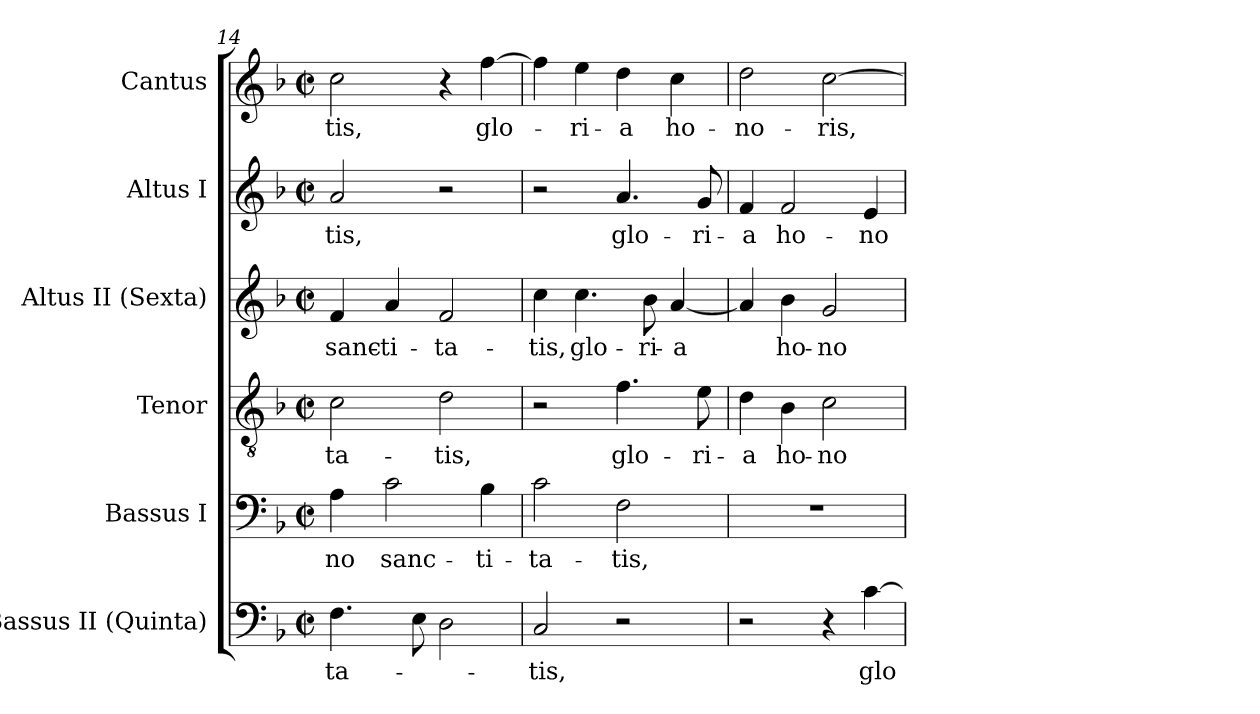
**kern	**text	**kern	**text	**kern	**text	**kern	**text	**kern	**text	**kern	**text
*part6	*part6	*part5	*part5	*part4	*part4	*part3	*part3	*part2	*part2	*part1	*part1
*staff6	*staff6	*staff5	*staff5	*staff4	*staff4	*staff3	*staff3	*staff2	*staff2	*staff1	*staff1
*I"Bassus II (Quinta)	*	*I"Bassus I	*	*I"Tenor	*	*I"Altus II (Sexta)	*	*I"Altus I	*	*I"Cantus	*
*I'B.	*	*I'B.	*	*I'T.	*	*I'A.	*	*I'A.	*	*I'S.	*
*clefF4	*	*clefF4	*	*clefGv2	*	*clefG2	*	*clefG2	*	*clefG2	*
*	*	*	*	*ITrd7c12	*	*	*	*	*	*	*
*k[b-]	*	*k[b-]	*	*k[b-]	*	*k[b-]	*	*k[b-]	*	*k[b-]	*
*F:	*	*F:	*	*F:	*	*F:	*	*F:	*	*F:	*
*M2/2	*	*M2/2	*	*M2/2	*	*M2/2	*	*M2/2	*	*M2/2	*
*met(c|)	*	*met(c|)	*	*met(c|)	*	*met(c|)	*	*met(c|)	*	*met(c|)	*
=14	=14	=14	=14	=14	=14	=14	=14	=14	=14	=14	=14
!	!LO:LY:b:color=#000000	!	!	!	!	!	!	!	!	!	!
!	!	!	!LO:LY:b:color=#000000	!	!	!	!	!	!	!	!
!	!	!	!	!	!LO:LY:b:color=#000000	!	!	!	!	!	!
!	!	!	!	!	!	!	!LO:LY:b:color=#000000	!	!	!	!
!	!	!	!	!	!	!	!	!	!LO:LY:b:color=#000000	!	!
!	!	!	!	!	!	!	!	!	!	!	!LO:LY:b:color=#000000
4.Fi\	-ta-	4Ai\	-no	2Ci\	-ta-	4fi/	sanc-	2ai/	-tis,	2cci\	-tis,
!	!	!	!LO:LY:b:color=#000000	!	!	!	!	!	!	!	!
!	!	!	!	!	!	!	!LO:LY:b:color=#000000	!	!	!	!
.	.	2ci\	sanc-	.	.	4ai/	-ti-	.	.	.	.
8Ei\	.	.	.	.	.	.	.	.	.	.	.
!	!	!	!	!	!LO:LY:b:color=#000000	!	!	!	!	!	!
!	!	!	!	!	!	!	!LO:LY:b:color=#000000	!	!	!	!
2Di\	.	.	.	2Di\	-tis,	2fi/	-ta-	2r	.	4r	.
!	!	!	!LO:LY:b:color=#000000	!	!	!	!	!	!	!	!
!	!	!	!	!	!	!	!	!	!	!	!LO:LY:b:color=#000000
.	.	4B-i\	-ti-	.	.	.	.	.	.	[>4ffi\	glo-
=15	=15	=15	=15	=15	=15	=15	=15	=15	=15	=15	=15
!	!LO:LY:b:color=#000000	!	!	!	!	!	!	!	!	!	!
!	!	!	!LO:LY:b:color=#000000	!	!	!	!	!	!	!	!
!	!	!	!	!	!	!	!LO:LY:b:color=#000000	!	!	!	!
2Ci/	-tis,	2ci\	-ta-	2r	.	4cci\	-tis,	2r	.	4ffi\]	.
!	!	!	!	!	!	!	!LO:LY:b:color=#000000	!	!	!	!
!	!	!	!	!	!	!	!	!	!	!	!LO:LY:b:color=#000000
.	.	.	.	.	.	4.cci\	glo-	.	.	4eei\	-ri-
!	!	!	!LO:LY:b:color=#000000	!	!	!	!	!	!	!	!
!	!	!	!	!	!LO:LY:b:color=#000000	!	!	!	!	!	!
!	!	!	!	!	!	!	!	!	!LO:LY:b:color=#000000	!	!
!	!	!	!	!	!	!	!	!	!	!	!LO:LY:b:color=#000000
2r	.	2Fi\	-tis,	4.Fi\	glo-	.	.	4.ai/	glo-	4ddi\	-a
!	!	!	!	!	!	!	!LO:LY:b:color=#000000	!	!	!	!
.	.	.	.	.	.	8b-i\	-ri-	.	.	.	.
!	!	!	!	!	!	!	!LO:LY:b:color=#000000	!	!	!	!
!	!	!	!	!	!	!	!	!	!	!	!LO:LY:b:color=#000000
.	.	.	.	.	.	[<4ai/	-a	.	.	4cci\	ho-
!	!	!	!	!	!LO:LY:b:color=#000000	!	!	!	!	!	!
!	!	!	!	!	!	!	!	!	!LO:LY:b:color=#000000	!	!
.	.	.	.	8Ei\	-ri-	.	.	8gi/	-ri-	.	.
=16	=16	=16	=16	=16	=16	=16	=16	=16	=16	=16	=16
!	!	!	!	!	!LO:LY:b:color=#000000	!	!	!	!	!	!
!	!	!	!	!	!	!	!	!	!LO:LY:b:color=#000000	!	!
!	!	!	!	!	!	!	!	!	!	!	!LO:LY:b:color=#000000
2r	.	1r	.	4Di\	-a	4ai/]	.	4fi/	-a	2ddi\	-no-
!	!	!	!	!	!LO:LY:b:color=#000000	!	!	!	!	!	!
!	!	!	!	!	!	!	!LO:LY:b:color=#000000	!	!	!	!
!	!	!	!	!	!	!	!	!	!LO:LY:b:color=#000000	!	!
.	.	.	.	4BB-i\	ho-	4b-i\	ho-	2fi/	ho-	.	.
!	!	!	!	!	!LO:LY:b:color=#000000	!	!	!	!	!	!
!	!	!	!	!	!	!	!LO:LY:b:color=#000000	!	!	!	!
!	!	!	!	!	!	!	!	!	!	!	!LO:LY:b:color=#000000
4r	.	.	.	2Ci\	-no-	2gi/	-no-	.	.	[>2cci\	-ris,
!	!LO:LY:b:color=#000000	!	!	!	!	!	!	!	!	!	!
!	!	!	!	!	!	!	!	!	!LO:LY:b:color=#000000	!	!
[>4ci\	glo-	.	.	.	.	.	.	4ei/	-no-	.	.
=	=	=	=	=	=	=	=	=	=	=	=
*-	*-	*-	*-	*-	*-	*-	*-	*-	*-	*-	*-
